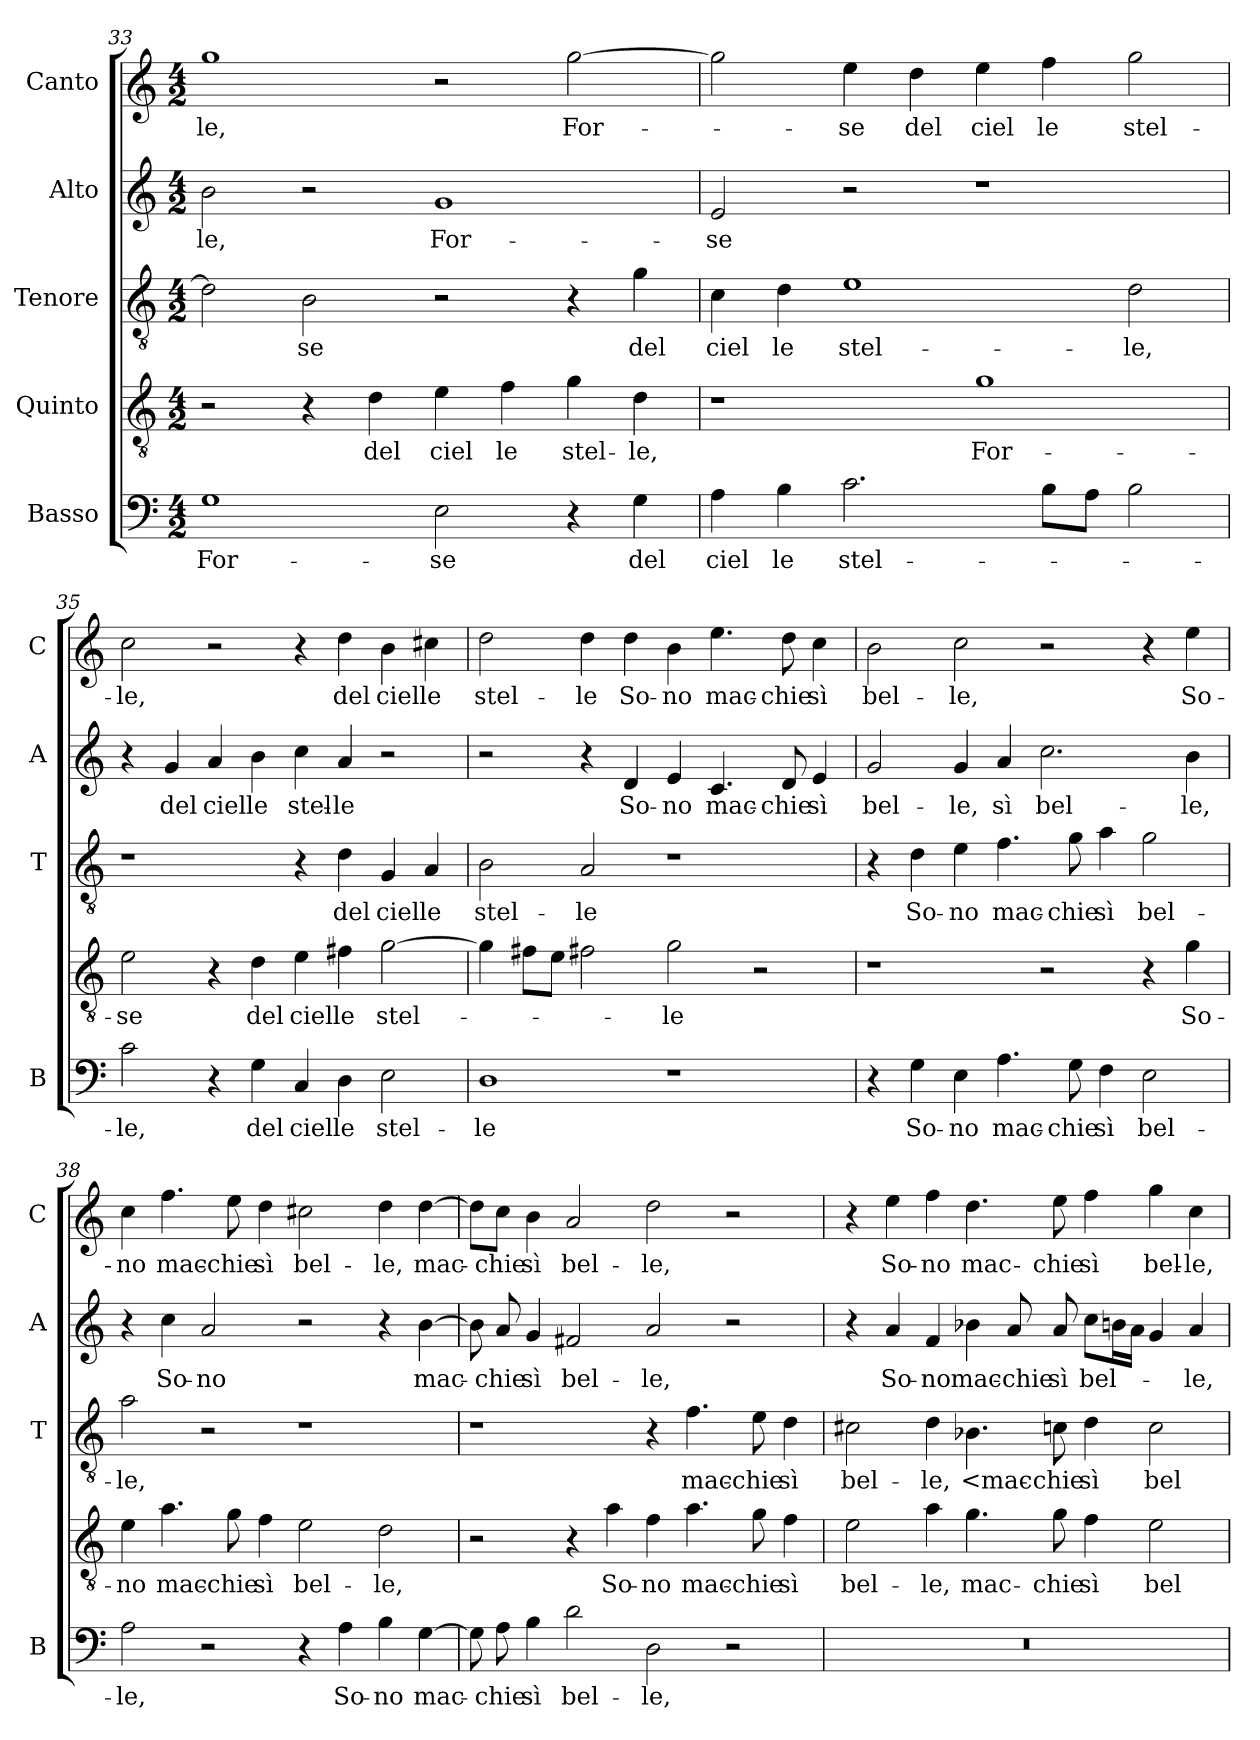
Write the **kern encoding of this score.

**kern	**text	**kern	**text	**kern	**text	**kern	**text	**kern	**text
*part5	*part5	*part4	*part4	*part3	*part3	*part2	*part2	*part1	*part1
*staff5	*staff5	*staff4	*staff4	*staff3	*staff3	*staff2	*staff2	*staff1	*staff1
*I"Basso	*	*I"Quinto	*	*I"Tenore	*	*I"Alto	*	*I"Canto	*
*I'B	*	*	*	*I'T	*	*I'A	*	*I'C	*
*clefF4	*	*clefGv2	*	*clefGv2	*	*clefG2	*	*clefG2	*
*k[]	*	*k[]	*	*k[]	*	*k[]	*	*k[]	*
*M4/2	*	*M4/2	*	*M4/2	*	*M4/2	*	*M4/2	*
=33	=33	=33	=33	=33	=33	=33	=33	=33	=33
1G	For-	2r	.	2d]	.	2b	-le,	1gg	-le,
.	.	4r	.	2B	-se	2r	.	.	.
.	.	4d	del	.	.	.	.	.	.
2E	-se	4e	ciel	2r	.	1g	For-	2r	.
.	.	4f	le	.	.	.	.	.	.
4r	.	4g	stel-	4r	.	.	.	[2gg	For-
4G	del	4d	-le,	4g	del	.	.	.	.
=34	=34	=34	=34	=34	=34	=34	=34	=34	=34
4A	ciel	1r	.	4c	ciel	2e	-se	2gg]	.
4B	le	.	.	4d	le	.	.	.	.
2.c	stel-	.	.	1e	stel-	2r	.	4ee	-se
.	.	.	.	.	.	.	.	4dd	del
.	.	1g	For-	.	.	1r	.	4ee	ciel
8BL	.	.	.	.	.	.	.	4ff	le
8AJ	.	.	.	.	.	.	.	.	.
2B	.	.	.	2d	-le,	.	.	2gg	stel-
=35	=35	=35	=35	=35	=35	=35	=35	=35	=35
2c	-le,	2e	-se	1r	.	4r	.	2cc	-le,
.	.	.	.	.	.	4g	del	.	.
4r	.	4r	.	.	.	4a	ciel	2r	.
4G	del	4d	del	.	.	4b	le	.	.
4C	ciel	4e	ciel	4r	.	4cc	stel-	4r	.
4D	le	4f#X	le	4d	del	4a	-le	4dd	del
2E	stel-	[2g	stel-	4G	ciel	2r	.	4b	ciel
.	.	.	.	4A	le	.	.	4cc#X	le
=36	=36	=36	=36	=36	=36	=36	=36	=36	=36
1D	-le	4g]	.	2B	stel-	2r	.	2dd	stel-
.	.	8f#XL	.	.	.	.	.	.	.
.	.	8eJ	.	.	.	.	.	.	.
.	.	2f#X	.	2A	-le	4r	.	4dd	-le
.	.	.	.	.	.	4d	So-	4dd	So-
1r	.	2g	-le	1r	.	4e	-no	4b	-no
.	.	.	.	.	.	4.c	mac-	4.ee	mac-
.	.	2r	.	.	.	.	.	.	.
.	.	.	.	.	.	8d	-chie	8dd	-chie
.	.	.	.	.	.	4e	sì	4cc	sì
=37	=37	=37	=37	=37	=37	=37	=37	=37	=37
4r	.	1r	.	4r	.	2g	bel-	2b	bel-
4G	So-	.	.	4d	So-	.	.	.	.
4E	-no	.	.	4e	-no	4g	-le,	2cc	-le,
4.A	mac-	.	.	4.f	mac-	4a	sì	.	.
.	.	2r	.	.	.	2.cc	bel-	2r	.
8G	-chie	.	.	8g	-chie	.	.	.	.
4F	sì	.	.	4a	sì	.	.	.	.
2E	bel-	4r	.	2g	bel-	.	.	4r	.
.	.	4g	So-	.	.	4b	-le,	4ee	So-
=38	=38	=38	=38	=38	=38	=38	=38	=38	=38
2A	-le,	4e	-no	2a	-le,	4r	.	4cc	-no
.	.	4.a	mac-	.	.	4cc	So-	4.ff	mac-
2r	.	.	.	2r	.	2a	-no	.	.
.	.	8g	-chie	.	.	.	.	8ee	-chie
.	.	4f	sì	.	.	.	.	4dd	sì
4r	.	2e	bel-	1r	.	2r	.	2cc#X	bel-
4A	So-	.	.	.	.	.	.	.	.
4B	-no	2d	-le,	.	.	4r	.	4dd	-le,
[4G	mac-	.	.	.	.	[4b	mac-	[4dd	mac-
=39	=39	=39	=39	=39	=39	=39	=39	=39	=39
8G]	.	2r	.	1r	.	8b]	.	8dd\L]	.
8A	-chie	.	.	.	.	8a	-chie	8cc\J	-chie
4B	sì	.	.	.	.	4g	sì	4b	sì
2d	bel-	4r	.	.	.	2f#X	bel-	2a	bel-
.	.	4a	So-	.	.	.	.	.	.
2D	-le,	4f	-no	4r	.	2a	-le,	2dd	-le,
.	.	4.a	mac-	4.f	mac-	.	.	.	.
2r	.	.	.	.	.	2r	.	2r	.
.	.	8g	-chie	8e	-chie	.	.	.	.
.	.	4f	sì	4d	sì	.	.	.	.
=40	=40	=40	=40	=40	=40	=40	=40	=40	=40
0r	.	2e	bel-	2c#X	bel-	4r	.	4r	.
.	.	.	.	.	.	4a	So-	4ee	So-
.	.	4a	-le,	4d	-le,	4f	-no	4ff	-no
.	.	4.g	mac-	4.B-X	<mac-	4b-X	mac-	4.dd	mac-
.	.	.	.	.	.	8a	-chie	.	.
.	.	8g	-chie	8cn	-chie	8a	sì	8ee	-chie
.	.	4f	sì	4d	sì	8ccL	bel-	4ff	sì
.	.	.	.	.	.	16bnL	.	.	.
.	.	.	.	.	.	16aJJ	.	.	.
.	.	2e	bel-	2c	bel-	4g	.	4gg	bel-
.	.	.	.	.	.	4a	-le,	4cc	-le,
=	=	=	=	=	=	=	=	=	=
*-	*-	*-	*-	*-	*-	*-	*-	*-	*-
